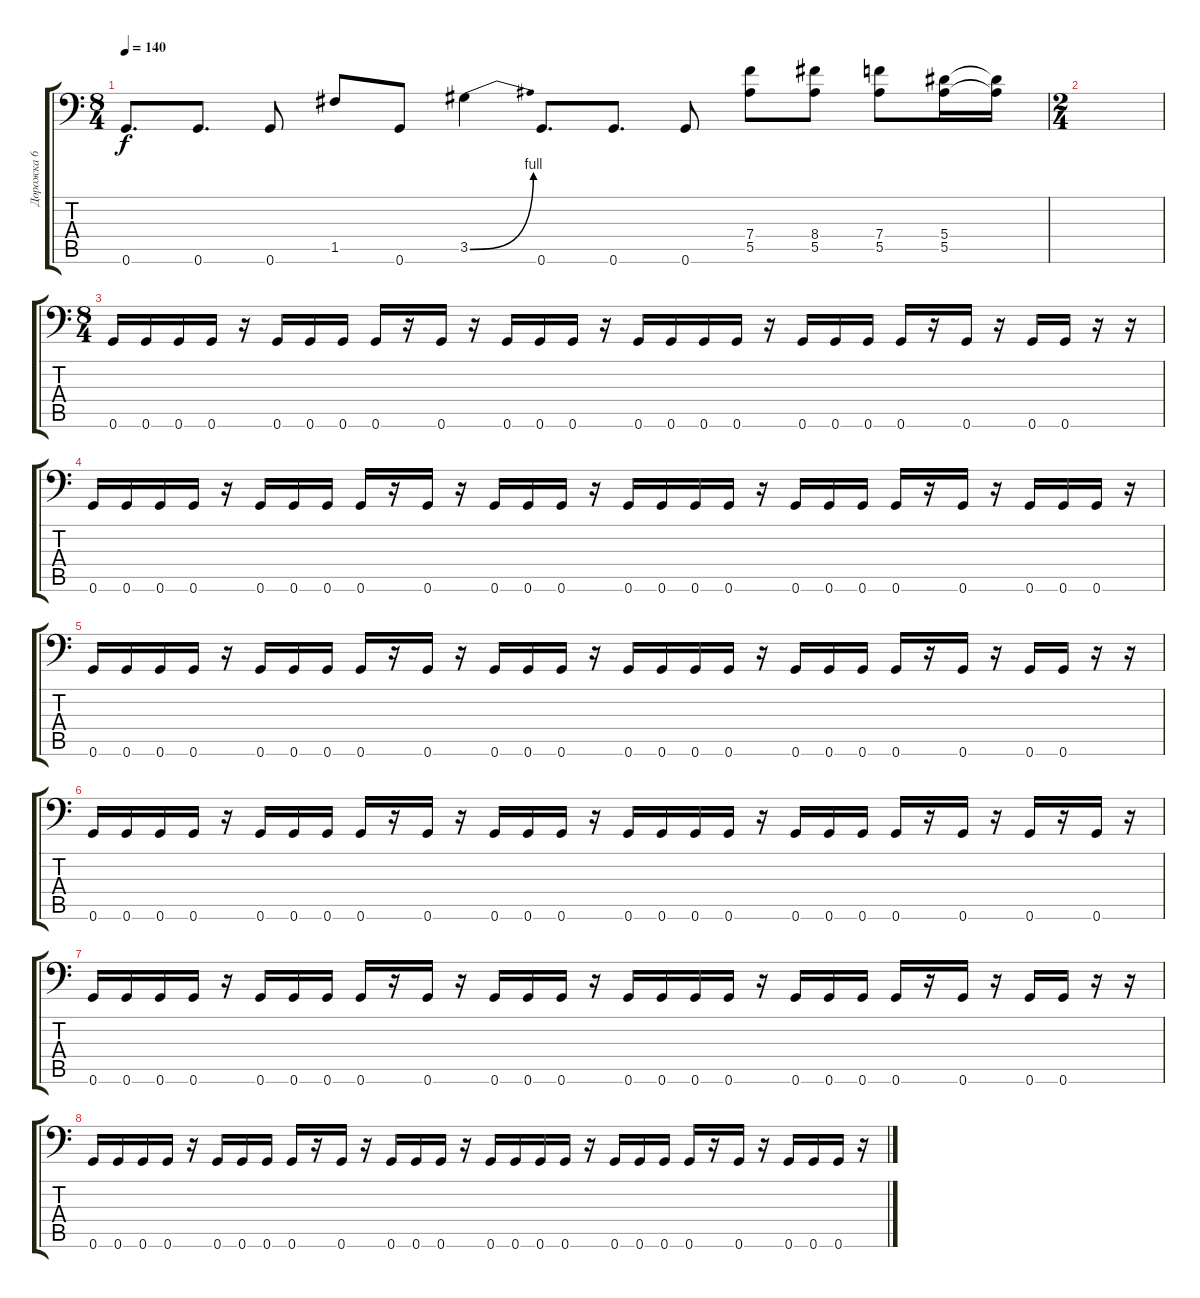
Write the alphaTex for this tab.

\track ("Дорожка 6" "Дорожка 6") {instrument distortionguitar}
\staff {score tabs}
\tuning (C4 G3 Eb3 Bb2 F2 G1) {hide}
\ts (8 4)
\tempo 140
\clef f4
\ks c
0.6.8{d dy f} 0.6.8{d} 0.6.8 1.5.8 0.6.8 3.5{be (bend 0 0 60 4)}.4 0.6.8{d} 0.6.8{d} 0.6.8 (7.4 5.5).8 (8.4 5.5).8 (7.4 5.5).8 (5.4 5.5).16 (5.4{t} 5.5{t}).16 |
\ts (2 4)
|
\ts (8 4)
0.6.16 0.6.16 0.6.16 0.6.16 r.16 0.6.16 0.6.16 0.6.16 0.6.16 r.16 0.6.16 r.16 0.6.16 0.6.16 0.6.16 r.16 0.6.16 0.6.16 0.6.16 0.6.16 r.16 0.6.16 0.6.16 0.6.16 0.6.16 r.16 0.6.16 r.16 0.6.16 0.6.16 r.16 r.16 |
0.6.16 0.6.16 0.6.16 0.6.16 r.16 0.6.16 0.6.16 0.6.16 0.6.16 r.16 0.6.16 r.16 0.6.16 0.6.16 0.6.16 r.16 0.6.16 0.6.16 0.6.16 0.6.16 r.16 0.6.16 0.6.16 0.6.16 0.6.16 r.16 0.6.16 r.16 0.6.16 0.6.16 0.6.16 r.16 |
0.6.16 0.6.16 0.6.16 0.6.16 r.16 0.6.16 0.6.16 0.6.16 0.6.16 r.16 0.6.16 r.16 0.6.16 0.6.16 0.6.16 r.16 0.6.16 0.6.16 0.6.16 0.6.16 r.16 0.6.16 0.6.16 0.6.16 0.6.16 r.16 0.6.16 r.16 0.6.16 0.6.16 r.16 r.16 |
0.6.16 0.6.16 0.6.16 0.6.16 r.16 0.6.16 0.6.16 0.6.16 0.6.16 r.16 0.6.16 r.16 0.6.16 0.6.16 0.6.16 r.16 0.6.16 0.6.16 0.6.16 0.6.16 r.16 0.6.16 0.6.16 0.6.16 0.6.16 r.16 0.6.16 r.16 0.6.16 r.16 0.6.16 r.16 |
0.6.16 0.6.16 0.6.16 0.6.16 r.16 0.6.16 0.6.16 0.6.16 0.6.16 r.16 0.6.16 r.16 0.6.16 0.6.16 0.6.16 r.16 0.6.16 0.6.16 0.6.16 0.6.16 r.16 0.6.16 0.6.16 0.6.16 0.6.16 r.16 0.6.16 r.16 0.6.16 0.6.16 r.16 r.16 |
0.6.16 0.6.16 0.6.16 0.6.16 r.16 0.6.16 0.6.16 0.6.16 0.6.16 r.16 0.6.16 r.16 0.6.16 0.6.16 0.6.16 r.16 0.6.16 0.6.16 0.6.16 0.6.16 r.16 0.6.16 0.6.16 0.6.16 0.6.16 r.16 0.6.16 r.16 0.6.16 0.6.16 0.6.16 r.16
